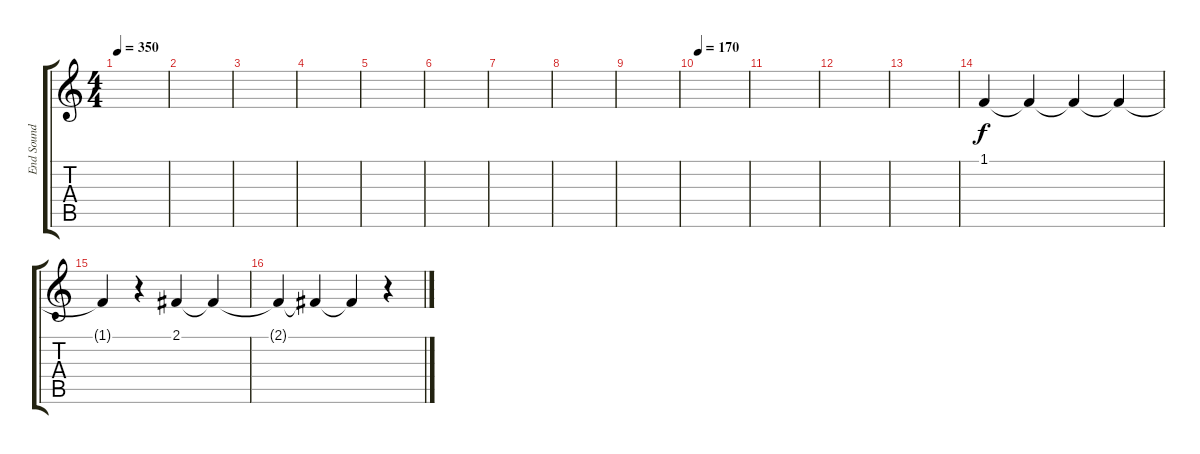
\track ("End Sound 1" "End Sound ") {instrument pad6metallic}
\staff {score tabs}
\tuning (E4 B3 G3 D3 A2 E2) {hide}
\ts (4 4)
\tempo 350
\clef g2
\ks c
|
|
|
|
|
|
|
|
|
\tempo 170
|
|
|
|
1.1.4 1.1{t}.4 1.1{t}.4 1.1{t}.4 |
1.1{t}.4 r.4 2.1.4 2.1{t}.4 |
2.1{t}.4 2.1{t}.4 2.1{t}.4 r.4
